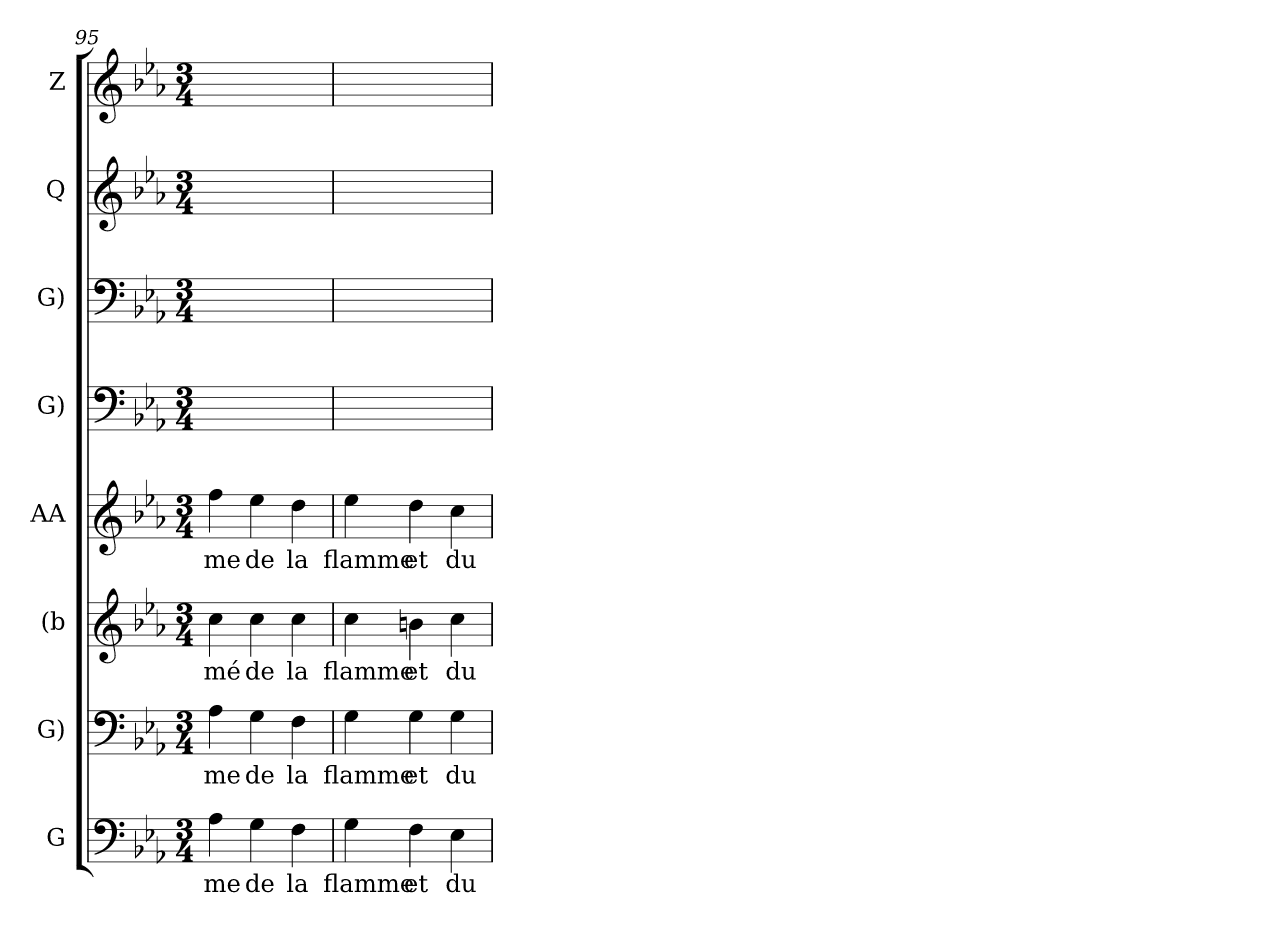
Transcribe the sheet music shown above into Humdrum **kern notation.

**kern	**text	**kern	**text	**kern	**text	**kern	**text	**kern	**kern	**kern	**kern
*part8	*part8	*part7	*part7	*part6	*part6	*part5	*part5	*part4	*part3	*part2	*part1
*staff8	*staff8	*staff7	*staff7	*staff6	*staff6	*staff5	*staff5	*staff4	*staff3	*staff2	*staff1
*I"G	*	*I"G)	*	*I"(b	*	*I"AA	*	*I"G)	*I"G)	*I"Q	*I"Z
*clefF4	*	*clefF4	*	*clefG2	*	*clefG2	*	*clefF4	*clefF4	*clefG2	*clefG2
*k[b-e-a-]	*	*k[b-e-a-]	*	*k[b-e-a-]	*	*k[b-e-a-]	*	*k[b-e-a-]	*k[b-e-a-]	*k[b-e-a-]	*k[b-e-a-]
*M3/4	*	*M3/4	*	*M3/4	*	*M3/4	*	*M3/4	*M3/4	*M3/4	*M3/4
=95	=95	=95	=95	=95	=95	=95	=95	=95	=95	=95	=95
4A-i\	me	4A-i\	me	4cci\	mé	4ffi\	me	2.ryy	2.ryy	2.ryy	2.ryy
4Gi\	de	4Gi\	de	4cci\	de	4ee-i\	de	.	.	.	.
4Fi\	la	4Fi\	la	4cci\	la	4ddi\	la	.	.	.	.
=96	=96	=96	=96	=96	=96	=96	=96	=96	=96	=96	=96
4Gi\	flamme	4Gi\	flamme	4cci\	flamme	4ee-i\	flamme	2.ryy	2.ryy	2.ryy	2.ryy
4Fi\	et	4Gi\	et	4bni\	et	4ddi\	et	.	.	.	.
4E-i\	du	4Gi\	du	4cci\	du	4cci\	du	.	.	.	.
=	=	=	=	=	=	=	=	=	=	=	=
*-	*-	*-	*-	*-	*-	*-	*-	*-	*-	*-	*-
